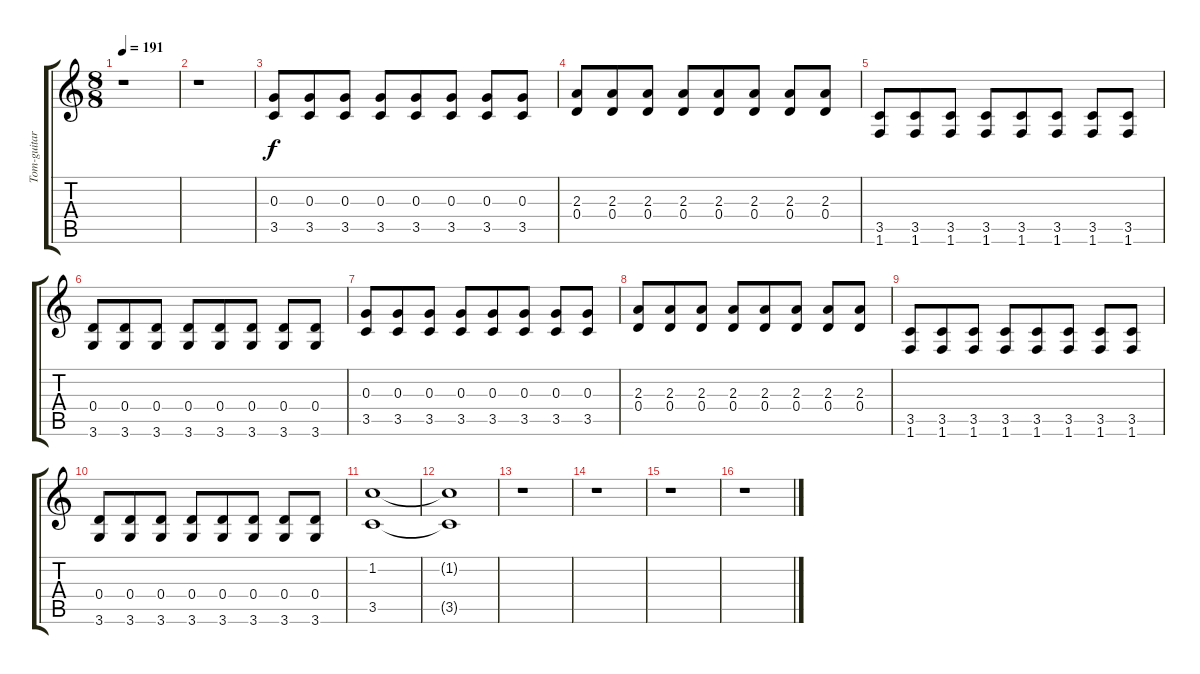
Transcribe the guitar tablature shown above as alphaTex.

\track ("Tom-guitar" "Tom-guitar") {instrument distortionguitar}
\staff {score tabs}
\tuning (E4 B3 G3 D3 A2 E2) {hide}
\ts (8 8)
\tempo 191
\clef g2
\ks c
r.1{dy f instrument distortionguitar} |
r.1 |
(0.3 3.5).8 (0.3 3.5).8 (0.3 3.5).8 (0.3 3.5).8 (0.3 3.5).8 (0.3 3.5).8 (0.3 3.5).8 (0.3 3.5).8 |
(2.3 0.4).8 (2.3 0.4).8 (2.3 0.4).8 (2.3 0.4).8 (2.3 0.4).8 (2.3 0.4).8 (2.3 0.4).8 (2.3 0.4).8 |
(3.5 1.6).8 (3.5 1.6).8 (3.5 1.6).8 (3.5 1.6).8 (3.5 1.6).8 (3.5 1.6).8 (3.5 1.6).8 (3.5 1.6).8 |
(0.4 3.6).8 (0.4 3.6).8 (0.4 3.6).8 (0.4 3.6).8 (0.4 3.6).8 (0.4 3.6).8 (0.4 3.6).8 (0.4 3.6).8 |
(0.3 3.5).8 (0.3 3.5).8 (0.3 3.5).8 (0.3 3.5).8 (0.3 3.5).8 (0.3 3.5).8 (0.3 3.5).8 (0.3 3.5).8 |
(2.3 0.4).8 (2.3 0.4).8 (2.3 0.4).8 (2.3 0.4).8 (2.3 0.4).8 (2.3 0.4).8 (2.3 0.4).8 (2.3 0.4).8 |
(3.5 1.6).8 (3.5 1.6).8 (3.5 1.6).8 (3.5 1.6).8 (3.5 1.6).8 (3.5 1.6).8 (3.5 1.6).8 (3.5 1.6).8 |
(0.4 3.6).8 (0.4 3.6).8 (0.4 3.6).8 (0.4 3.6).8 (0.4 3.6).8 (0.4 3.6).8 (0.4 3.6).8 (0.4 3.6).8 |
(1.2 3.5).1 |
(1.2{t} 3.5{t}).1 |
r.1 |
r.1 |
r.1 |
r.1
